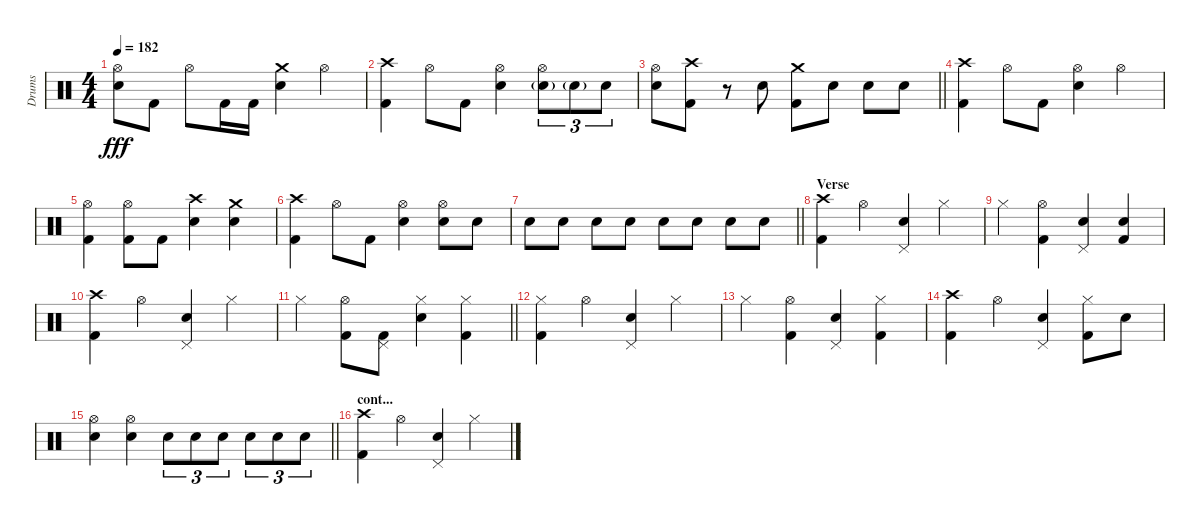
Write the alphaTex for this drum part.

\track ("Drums" "Drums") {instrument percussion}
\staff
\articulation defaults
\ts (4 4)
\tempo 182
\clef neutral
\ks c
("Hi-Hat (open)" "Snare (hit) 2").8{dy fff} "Kick (hit) 2".8 "Hi-Hat (open)".8 "Kick (hit) 2".16 "Kick (hit) 2".16 ("Crash medium (hit)" "Snare (hit) 2").4 "Hi-Hat (open)".4 |
("Crash high (hit)" "Kick (hit) 2").4 "Hi-Hat (open)".8 "Kick (hit) 2".8 ("Hi-Hat (open)" "Snare (hit) 2").4 ("Hi-Hat (open)" "Snare (hit) 2"{g}).8{tu (3 2)} "Snare (hit) 2"{g}.8{tu (3 2)} "Snare (hit) 2".8{tu (3 2)} |
\barLineRight lightlight
("Hi-Hat (open)" "Snare (hit) 2").8 ("Crash high (hit)" "Kick (hit) 2").8 r.8 "Snare (hit) 2".8 ("Crash medium (hit)" "Kick (hit) 2").8 "Snare (hit) 2".8 "Snare (hit) 2".8 "Snare (hit) 2".8 |
("Crash high (hit)" "Kick (hit) 2").4 "Hi-Hat (open)".8 "Kick (hit) 2".8 ("Hi-Hat (open)" "Snare (hit) 2").4 "Hi-Hat (open)".4 |
("Hi-Hat (open)" "Kick (hit) 2").4 ("Hi-Hat (open)" "Kick (hit) 2").8 "Kick (hit) 2".8 ("Crash high (hit)" "Snare (hit) 2").4 ("Crash medium (hit)" "Snare (hit) 2").4 |
("Crash high (hit)" "Kick (hit) 2").4 "Hi-Hat (open)".8 "Kick (hit) 2".8 ("Hi-Hat (open)" "Snare (hit) 2").4 ("Hi-Hat (open)" "Snare (hit) 2").8 "Snare (hit) 2".8 |
\barLineRight lightlight "Snare (hit) 2".8 "Snare (hit) 2".8 "Snare (hit) 2".8 "Snare (hit) 2".8 "Snare (hit) 2".8 "Snare (hit) 2".8 "Snare (hit) 2".8 "Snare (hit) 2".8
|
\section ("" "Verse")
("Crash high (hit)" "Kick (hit) 2").4 "Hi-Hat (open)".4 ("Pedal Hi-Hat (hit)" "Snare (hit) 2").4 "Hi-Hat (closed)".4 |
"Hi-Hat (closed)".4 ("Hi-Hat (open)" "Kick (hit) 2").4 ("Pedal Hi-Hat (hit)" "Snare (hit) 2").4 ("Electric Snare (hit)" "Kick (hit) 2").4 |
("Crash high (hit)" "Kick (hit) 2").4 "Hi-Hat (open)".4 ("Pedal Hi-Hat (hit)" "Snare (hit) 2").4 "Hi-Hat (closed)".4 |
\barLineRight lightlight "Hi-Hat (closed)".4
("Hi-Hat (open)" "Kick (hit) 2").8 ("Pedal Hi-Hat (hit)" "Kick (hit) 2").8 ("Hi-Hat (closed)" "Snare (hit) 2").4 ("Hi-Hat (closed)" "Kick (hit) 2").4 |
("Hi-Hat (closed)" "Kick (hit) 2").4 "Hi-Hat (open)".4 ("Pedal Hi-Hat (hit)" "Snare (hit) 2").4 "Hi-Hat (closed)".4 |
"Hi-Hat (closed)".4 ("Hi-Hat (open)" "Kick (hit) 2").4 ("Pedal Hi-Hat (hit)" "Snare (hit) 2").4 ("Hi-Hat (closed)" "Kick (hit) 2").4 |
("Crash high (hit)" "Kick (hit) 2").4 "Hi-Hat (open)".4 ("Pedal Hi-Hat (hit)" "Snare (hit) 2").4 ("Hi-Hat (closed)" "Kick (hit) 2").8 "Snare (hit) 2".8 |
\barLineRight lightlight
("Hi-Hat (open)" "Snare (hit) 2").4 ("Hi-Hat (open)" "Snare (hit) 2").4 "Snare (hit) 2".8{tu (3 2)} "Snare (hit) 2".8{tu (3 2)} "Snare (hit) 2".8{tu (3 2)} "Snare (hit) 2".8{tu (3 2)} "Snare (hit) 2".8{tu (3 2)} "Snare (hit) 2".8{tu (3 2)} |
\section ("" "cont...")
("Crash high (hit)" "Kick (hit) 2").4 "Hi-Hat (open)".4 ("Pedal Hi-Hat (hit)" "Snare (hit) 2").4 "Hi-Hat (closed)".4
